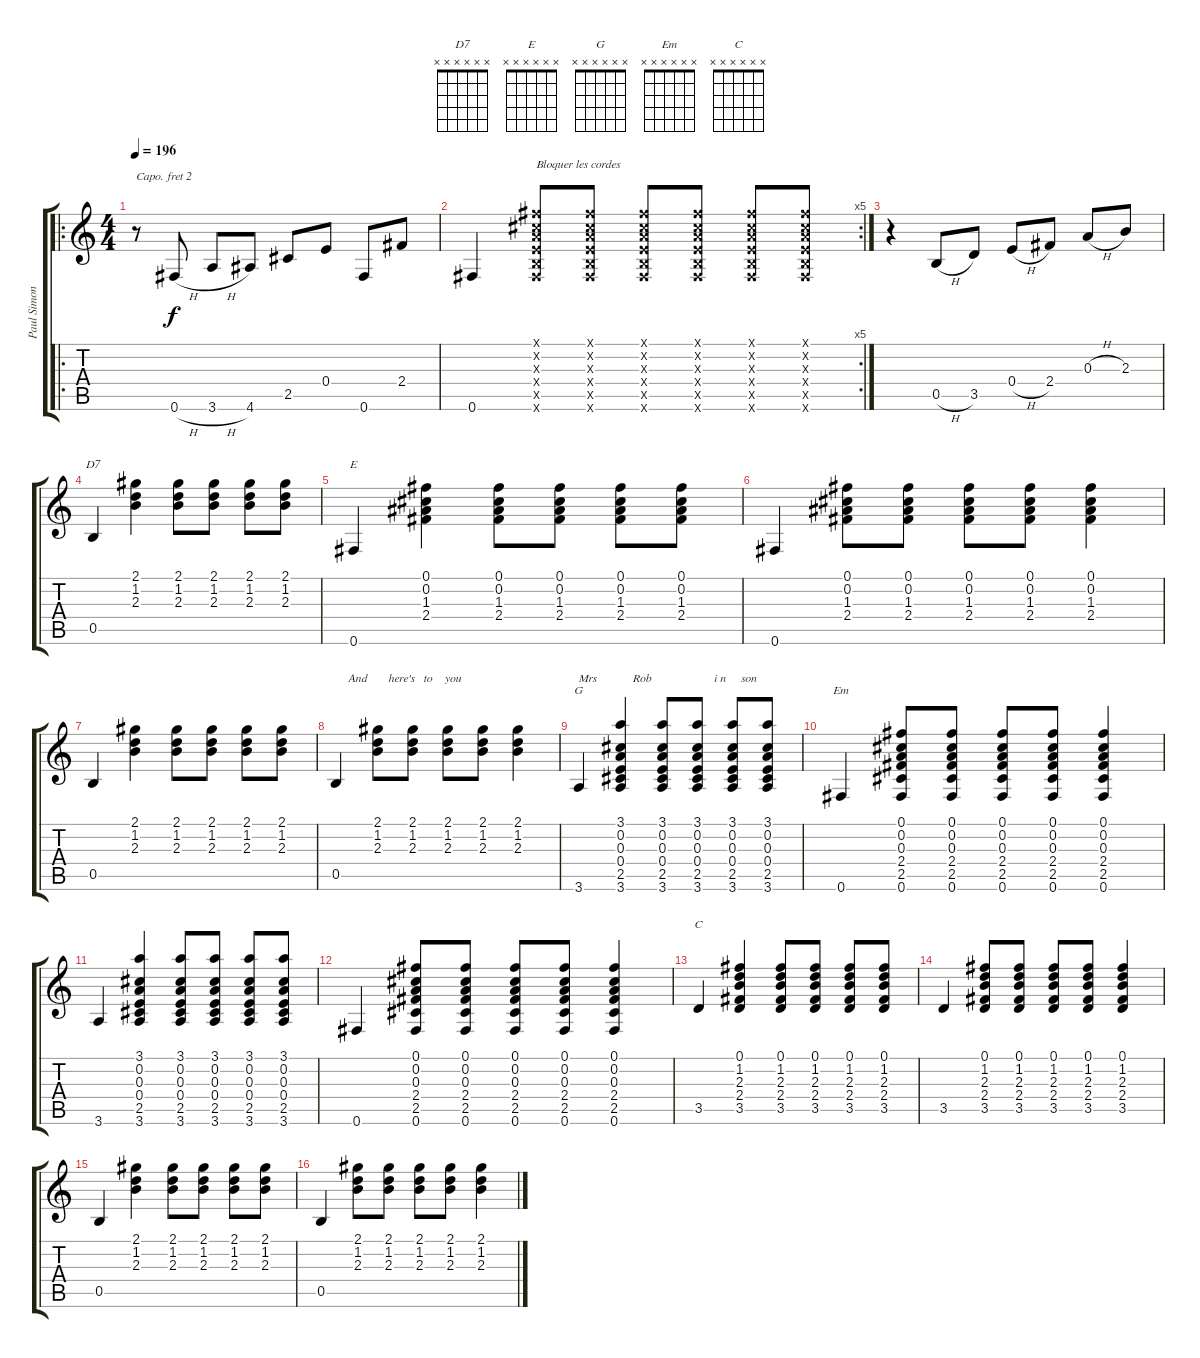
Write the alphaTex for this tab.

\track ("Paul Simon" "Paul Simon") {instrument acousticguitarsteel}
\staff {score tabs}
\capo 2
\tuning (E4 B3 G3 D3 A2 E2) {hide}
\chord ("D7" x x x x x x) {firstfret 0}
\chord ("E" x x x x x x) {firstfret 0}
\chord ("G" x x x x x x) {firstfret 0}
\chord ("Em" x x x x x x) {firstfret 0}
\chord ("C" x x x x x x) {firstfret 0}
\ro
\ts (4 4)
\tempo 196
\clef g2
\ks c
r.8{dy f instrument acousticguitarsteel} 0.6{h}.8 3.6{h}.8 4.6.8 2.5.8 0.4.8 0.6.8 2.4.8 |
\rc 5
0.6.4 (0.1{x} 0.2{x} 0.3{x} 0.4{x} 0.5{x} 0.6{x}).8{txt "Bloquer les cordes"} (0.1{x} 0.2{x} 0.3{x} 0.4{x} 0.5{x} 0.6{x}).8 (0.1{x} 0.2{x} 0.3{x} 0.4{x} 0.5{x} 0.6{x}).8 (0.1{x} 0.2{x} 0.3{x} 0.4{x} 0.5{x} 0.6{x}).8 (0.1{x} 0.2{x} 0.3{x} 0.4{x} 0.5{x} 0.6{x}).8 (0.1{x} 0.2{x} 0.3{x} 0.4{x} 0.5{x} 0.6{x}).8 |
r.4 0.5{h}.8 3.5.8 0.4{h}.8 2.4.8 0.3{h}.8 2.3.8 |
0.5.4{ch "D7"} (2.1 1.2 2.3).4 (2.1 1.2 2.3).8 (2.1 1.2 2.3).8 (2.1 1.2 2.3).8 (2.1 1.2 2.3).8 |
0.6.4{ch "E"} (0.1 0.2 1.3 2.4).4 (0.1 0.2 1.3 2.4).8 (0.1 0.2 1.3 2.4).8 (0.1 0.2 1.3 2.4).8 (0.1 0.2 1.3 2.4).8 |
0.6.4 (0.1 0.2 1.3 2.4).8 (0.1 0.2 1.3 2.4).8 (0.1 0.2 1.3 2.4).8 (0.1 0.2 1.3 2.4).8 (0.1 0.2 1.3 2.4).4 |
0.5.4 (2.1 1.2 2.3).4 (2.1 1.2 2.3).8 (2.1 1.2 2.3).8 (2.1 1.2 2.3).8 (2.1 1.2 2.3).8 |
0.5.4{txt "    And       here's   to    you "} (2.1 1.2 2.3).8 (2.1 1.2 2.3).8 (2.1 1.2 2.3).8 (2.1 1.2 2.3).8 (2.1 1.2 2.3).4 |
3.6.4{ch "G" txt "Mrs            Rob                     i n     son"} (3.1 0.2 0.3 0.4 2.5 3.6).4 (3.1 0.2 0.3 0.4 2.5 3.6).8 (3.1 0.2 0.3 0.4 2.5 3.6).8 (3.1 0.2 0.3 0.4 2.5 3.6).8 (3.1 0.2 0.3 0.4 2.5 3.6).8 |
0.6.4{ch "Em"} (0.1 0.2 0.3 2.4 2.5 0.6).8 (0.1 0.2 0.3 2.4 2.5 0.6).8 (0.1 0.2 0.3 2.4 2.5 0.6).8 (0.1 0.2 0.3 2.4 2.5 0.6).8 (0.1 0.2 0.3 2.4 2.5 0.6).4 |
3.6.4 (3.1 0.2 0.3 0.4 2.5 3.6).4 (3.1 0.2 0.3 0.4 2.5 3.6).8 (3.1 0.2 0.3 0.4 2.5 3.6).8 (3.1 0.2 0.3 0.4 2.5 3.6).8 (3.1 0.2 0.3 0.4 2.5 3.6).8 |
0.6.4 (0.1 0.2 0.3 2.4 2.5 0.6).8 (0.1 0.2 0.3 2.4 2.5 0.6).8 (0.1 0.2 0.3 2.4 2.5 0.6).8 (0.1 0.2 0.3 2.4 2.5 0.6).8 (0.1 0.2 0.3 2.4 2.5 0.6).4 |
3.5.4{ch "C"} (0.1 1.2 2.3 2.4 3.5).4 (0.1 1.2 2.3 2.4 3.5).8 (0.1 1.2 2.3 2.4 3.5).8 (0.1 1.2 2.3 2.4 3.5).8 (0.1 1.2 2.3 2.4 3.5).8 |
3.5.4 (0.1 1.2 2.3 2.4 3.5).8 (0.1 1.2 2.3 2.4 3.5).8 (0.1 1.2 2.3 2.4 3.5).8 (0.1 1.2 2.3 2.4 3.5).8 (0.1 1.2 2.3 2.4 3.5).4 |
0.5.4 (2.1 1.2 2.3).4 (2.1 1.2 2.3).8 (2.1 1.2 2.3).8 (2.1 1.2 2.3).8 (2.1 1.2 2.3).8 |
0.5.4 (2.1 1.2 2.3).8 (2.1 1.2 2.3).8 (2.1 1.2 2.3).8 (2.1 1.2 2.3).8 (2.1 1.2 2.3).4
